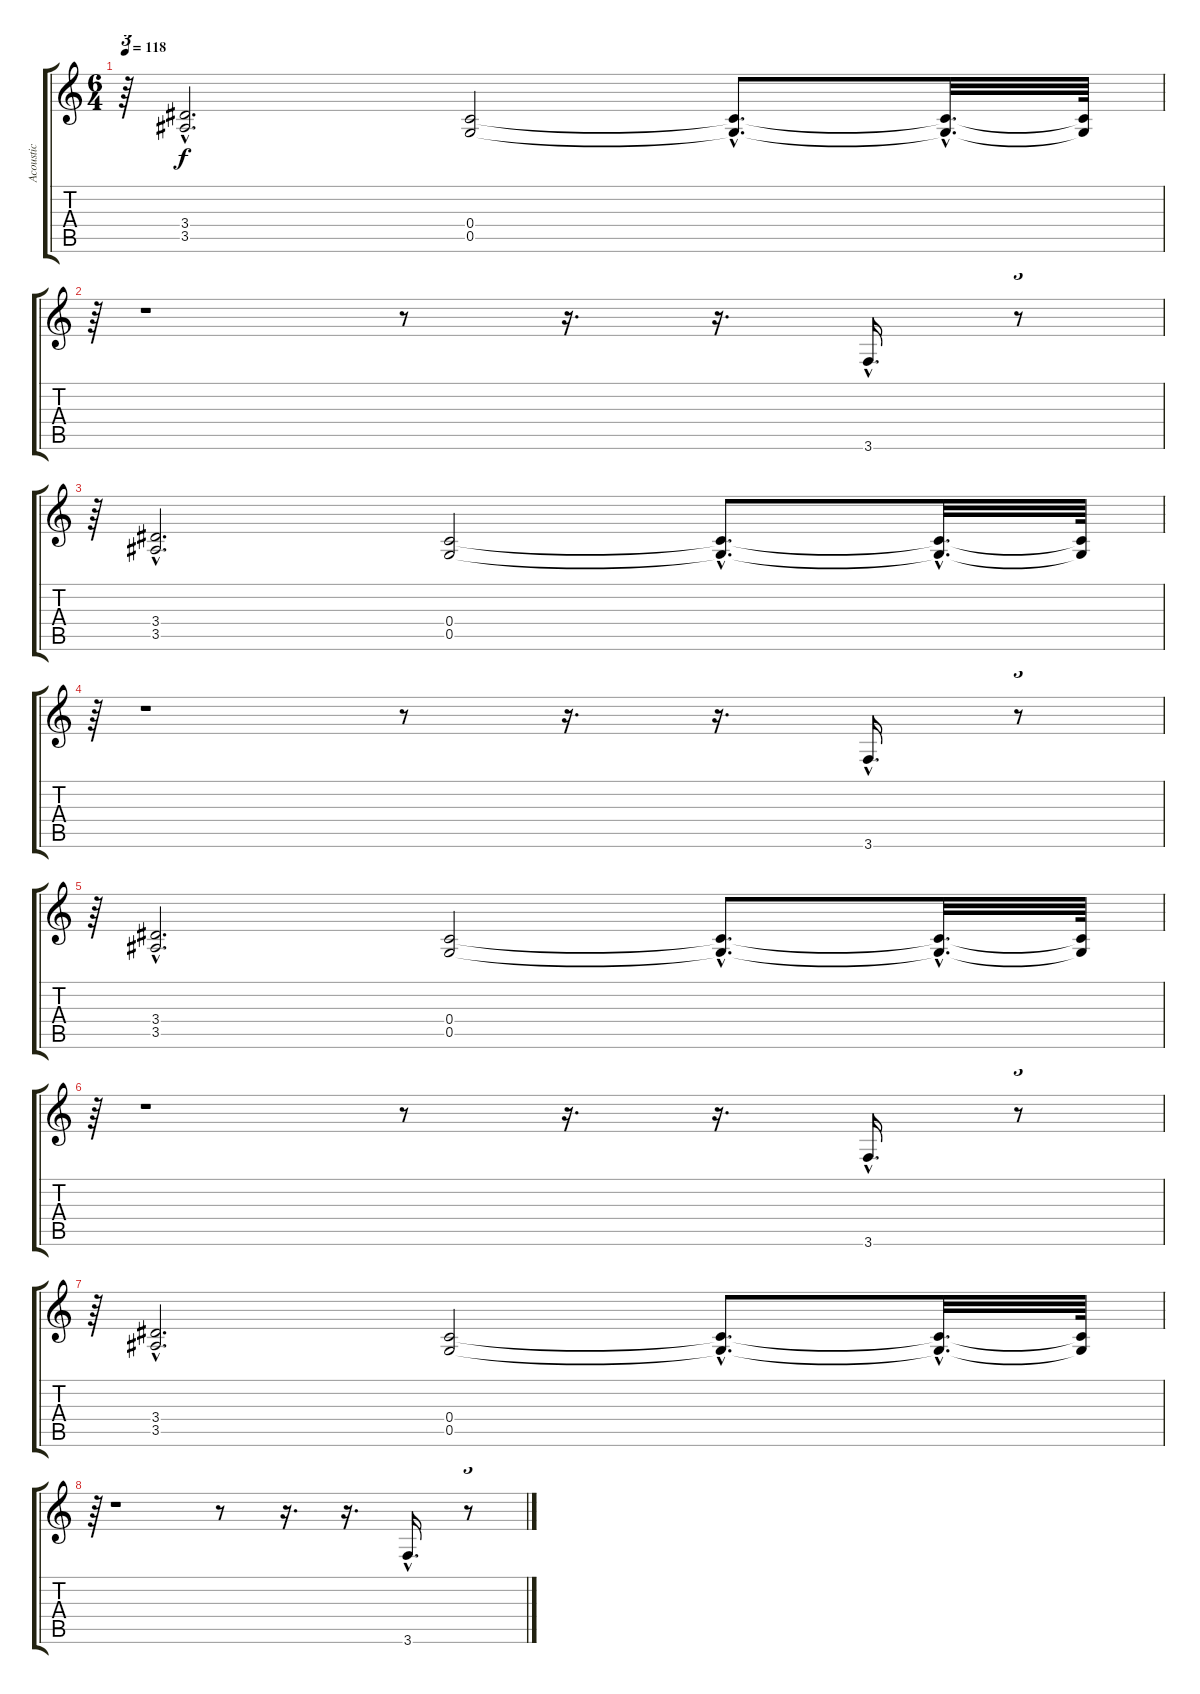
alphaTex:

\track ("Acoustic" "Acoustic") {instrument acousticguitarsteel}
\staff {score tabs}
\tuning (D4 A3 F3 C3 G2 D2) {hide}
\ts (6 4)
\tempo 118
\clef g2
\ks c
r.64{tu (3 2) dy f} (3.4{hac} 3.5{hac}).2{d} (0.4 0.5).2 (0.4{hac t} 0.5{hac t}).8{d} (0.4{hac t} 0.5{hac t}).32{d} (0.4{t} 0.5{t}).64 |
r.64{tu (3 2)} r.1 r.8 r.16{d volume 16} r.16{d} 3.6{hac}.16{d} r.8{tu (3 2)} |
r.64{tu (3 2)} (3.4{hac} 3.5{hac}).2{d} (0.4 0.5).2 (0.4{hac t} 0.5{hac t}).8{d} (0.4{hac t} 0.5{hac t}).32{d} (0.4{t} 0.5{t}).64 |
r.64{tu (3 2)} r.1 r.8 r.16{d volume 16} r.16{d} 3.6{hac}.16{d} r.8{tu (3 2)} |
r.64{tu (3 2)} (3.4{hac} 3.5{hac}).2{d} (0.4 0.5).2 (0.4{hac t} 0.5{hac t}).8{d} (0.4{hac t} 0.5{hac t}).32{d} (0.4{t} 0.5{t}).64 |
r.64{tu (3 2)} r.1 r.8 r.16{d volume 16} r.16{d} 3.6{hac}.16{d} r.8{tu (3 2)} |
r.64{tu (3 2)} (3.4{hac} 3.5{hac}).2{d} (0.4 0.5).2 (0.4{hac t} 0.5{hac t}).8{d} (0.4{hac t} 0.5{hac t}).32{d} (0.4{t} 0.5{t}).64 |
r.64{tu (3 2)} r.1 r.8 r.16{d volume 16} r.16{d} 3.6{hac}.16{d} r.8{tu (3 2)}
